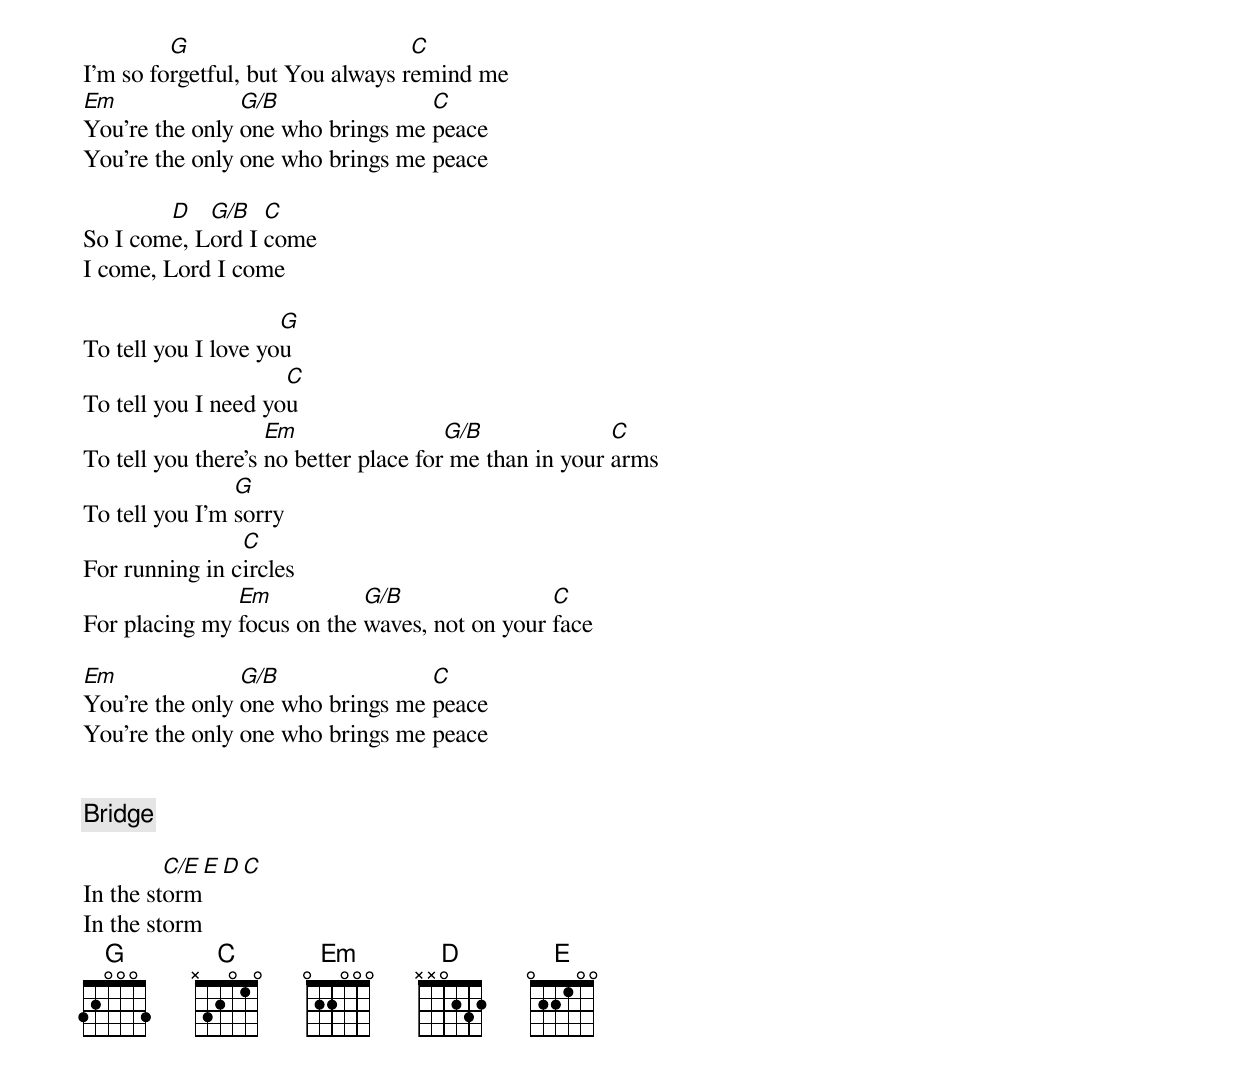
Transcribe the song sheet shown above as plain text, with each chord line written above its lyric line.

         G                        C
I'm so forgetful, but You always remind me
Em              G/B               C
You're the only one who brings me peace
You're the only one who brings me peace

        D   G/B   C
So I come, Lord I come
I come, Lord I come

                     G
To tell you I love you
                     C
To tell you I need you
                    Em                 G/B              C
To tell you there's no better place for me than in your arms
                G
To tell you I'm sorry
                C
For running in circles
               Em           G/B                C
For placing my focus on the waves, not on your face

Em              G/B               C
You're the only one who brings me peace
You're the only one who brings me peace


[Bridge]

         C/E  E   D   C
In the storm
In the storm
